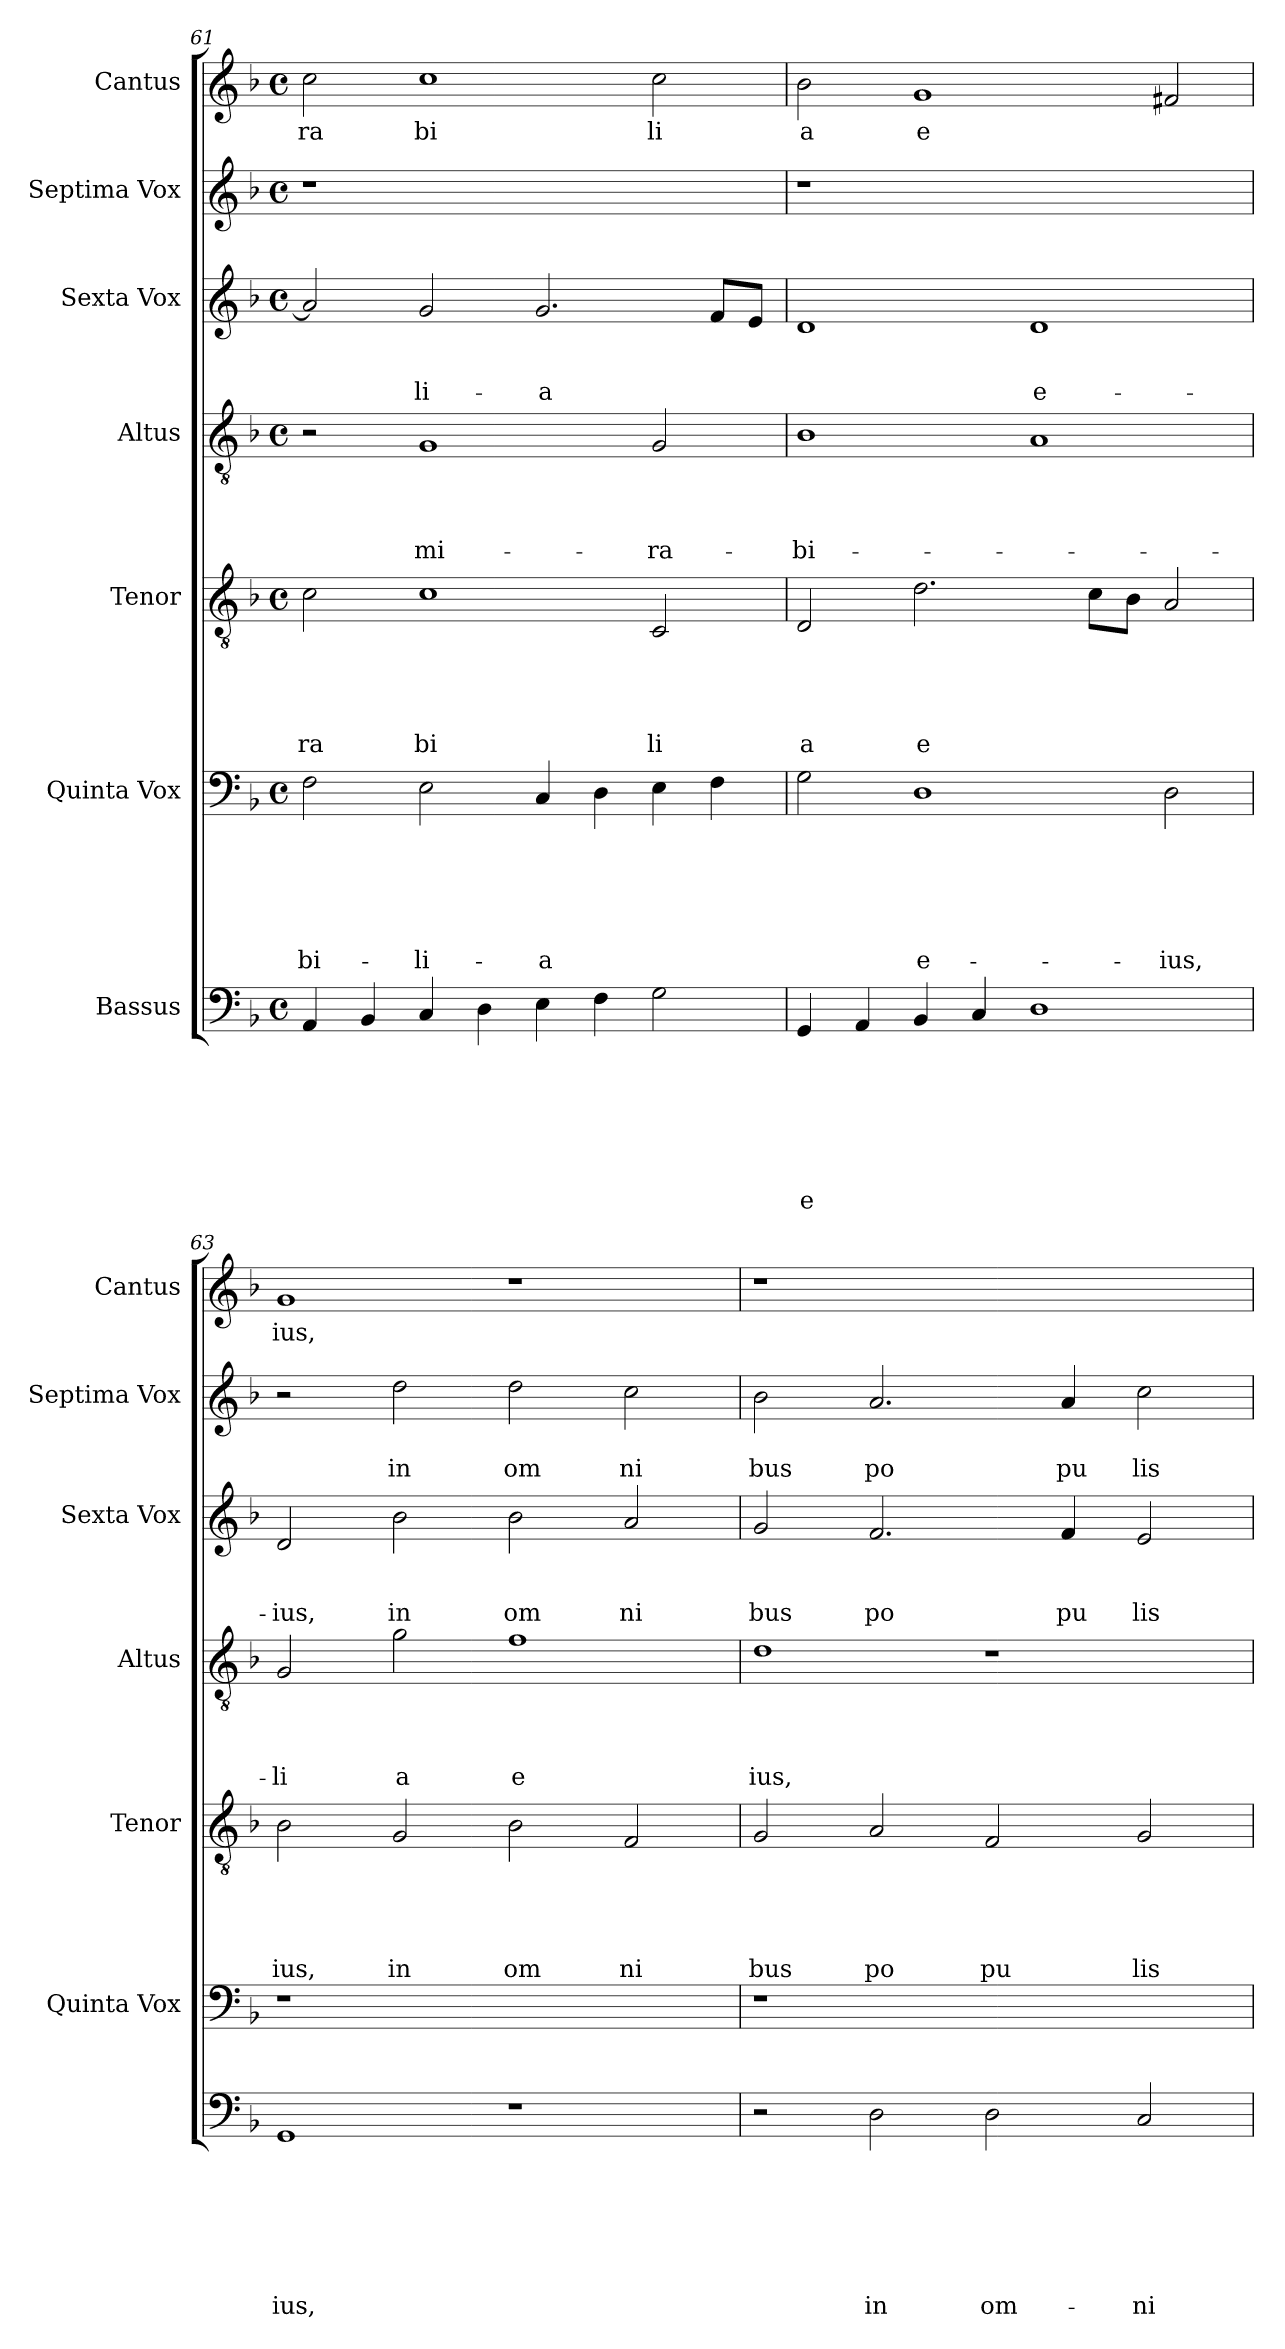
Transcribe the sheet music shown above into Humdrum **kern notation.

**kern	**text	**text	**text	**text	**text	**text	**text	**kern	**text	**text	**text	**text	**text	**text	**kern	**text	**text	**text	**text	**text	**kern	**text	**text	**text	**text	**kern	**text	**text	**text	**kern	**text	**text	**kern	**text
*part7	*part7	*part7	*part7	*part7	*part7	*part7	*part7	*part6	*part6	*part6	*part6	*part6	*part6	*part6	*part5	*part5	*part5	*part5	*part5	*part5	*part4	*part4	*part4	*part4	*part4	*part3	*part3	*part3	*part3	*part2	*part2	*part2	*part1	*part1
*staff7	*staff7	*staff7	*staff7	*staff7	*staff7	*staff7	*staff7	*staff6	*staff6	*staff6	*staff6	*staff6	*staff6	*staff6	*staff5	*staff5	*staff5	*staff5	*staff5	*staff5	*staff4	*staff4	*staff4	*staff4	*staff4	*staff3	*staff3	*staff3	*staff3	*staff2	*staff2	*staff2	*staff1	*staff1
*I"Bassus	*	*	*	*	*	*	*	*I"Quinta Vox	*	*	*	*	*	*	*I"Tenor	*	*	*	*	*	*I"Altus	*	*	*	*	*I"Sexta Vox	*	*	*	*I"Septima Vox	*	*	*I"Cantus	*
*	*	*	*	*	*	*	*	*I'Quinta Vox	*	*	*	*	*	*	*I'Tenor	*	*	*	*	*	*I'Altus	*	*	*	*	*I'Sexta Vox	*	*	*	*I'Septima Vox	*	*	*I'Cantus	*
*clefF4	*	*	*	*	*	*	*	*clefF4	*	*	*	*	*	*	*clefGv2	*	*	*	*	*	*clefGv2	*	*	*	*	*clefG2	*	*	*	*clefG2	*	*	*clefG2	*
*k[b-]	*	*	*	*	*	*	*	*k[b-]	*	*	*	*	*	*	*k[b-]	*	*	*	*	*	*k[b-]	*	*	*	*	*k[b-]	*	*	*	*k[b-]	*	*	*k[b-]	*
*F:	*	*	*	*	*	*	*	*F:	*	*	*	*	*	*	*F:	*	*	*	*	*	*F:	*	*	*	*	*F:	*	*	*	*F:	*	*	*F:	*
*M4/4	*	*	*	*	*	*	*	*M4/4	*	*	*	*	*	*	*M4/4	*	*	*	*	*	*M4/4	*	*	*	*	*M4/4	*	*	*	*M4/4	*	*	*M4/4	*
*met(c)	*	*	*	*	*	*	*	*met(c)	*	*	*	*	*	*	*met(c)	*	*	*	*	*	*met(c)	*	*	*	*	*met(c)	*	*	*	*met(c)	*	*	*met(c)	*
=61	=61	=61	=61	=61	=61	=61	=61	=61	=61	=61	=61	=61	=61	=61	=61	=61	=61	=61	=61	=61	=61	=61	=61	=61	=61	=61	=61	=61	=61	=61	=61	=61	=61	=61
!	!	!	!	!	!	!	!	!	!	!	!	!	!	!LO:LY:b	!	!	!	!	!	!LO:LY:b	!	!	!	!	!	!	!	!	!	!	!	!	!	!LO:LY:b
4AA/	.	.	.	.	.	.	.	2F\	.	.	.	.	.	-bi-	2c\	.	.	.	.	ra	2r	.	.	.	.	2a/]	.	.	.	1r	.	.	2cc\	ra
4BB-/	.	.	.	.	.	.	.	.	.	.	.	.	.	.	.	.	.	.	.	.	.	.	.	.	.	.	.	.	.	.	.	.	.	.
!	!	!	!	!	!	!	!	!	!	!	!	!	!	!LO:LY:b	!	!	!	!	!	!LO:LY:b	!	!	!	!	!LO:LY:b	!	!	!	!LO:LY:b	!	!	!	!	!LO:LY:b
4C/	.	.	.	.	.	.	.	2E\	.	.	.	.	.	-li-	1c	.	.	.	.	bi	1G	.	.	.	mi-	2g/	.	.	-li-	.	.	.	1cc	bi
4D\	.	.	.	.	.	.	.	.	.	.	.	.	.	.	.	.	.	.	.	.	.	.	.	.	.	.	.	.	.	.	.	.	.	.
!	!	!	!	!	!	!	!	!	!	!	!	!	!	!LO:LY:b	!	!	!	!	!	!	!	!	!	!	!	!	!	!	!LO:LY:b	!	!	!	!	!
4E\	.	.	.	.	.	.	.	4C/	.	.	.	.	.	-a	.	.	.	.	.	.	.	.	.	.	.	2.g/	.	.	-a	1ryy	.	.	.	.
4F\	.	.	.	.	.	.	.	4D\	.	.	.	.	.	.	.	.	.	.	.	.	.	.	.	.	.	.	.	.	.	.	.	.	.	.
!	!	!	!	!	!	!	!	!	!	!	!	!	!	!	!	!	!	!	!	!LO:LY:b	!	!	!	!	!LO:LY:b	!	!	!	!	!	!	!	!	!LO:LY:b
2G\	.	.	.	.	.	.	.	4E\	.	.	.	.	.	.	2C/	.	.	.	.	li	2G/	.	.	.	-ra-	.	.	.	.	.	.	.	2cc\	li
.	.	.	.	.	.	.	.	4F\	.	.	.	.	.	.	.	.	.	.	.	.	.	.	.	.	.	8f/L	.	.	.	.	.	.	.	.
.	.	.	.	.	.	.	.	.	.	.	.	.	.	.	.	.	.	.	.	.	.	.	.	.	.	8e/J	.	.	.	.	.	.	.	.
=62	=62	=62	=62	=62	=62	=62	=62	=62	=62	=62	=62	=62	=62	=62	=62	=62	=62	=62	=62	=62	=62	=62	=62	=62	=62	=62	=62	=62	=62	=62	=62	=62	=62	=62
!	!	!	!	!	!	!	!LO:LY:b	!	!	!	!	!	!	!	!	!	!	!	!	!LO:LY:b	!	!	!	!	!LO:LY:b	!	!	!	!	!	!	!	!	!LO:LY:b
4GG/	.	.	.	.	.	.	e	2G\	.	.	.	.	.	.	2D/	.	.	.	.	a	1B-	.	.	.	-bi-	1d	.	.	.	1r	.	.	2b-\	a
4AA/	.	.	.	.	.	.	.	.	.	.	.	.	.	.	.	.	.	.	.	.	.	.	.	.	.	.	.	.	.	.	.	.	.	.
!	!	!	!	!	!	!	!	!	!	!	!	!	!	!LO:LY:b	!	!	!	!	!	!LO:LY:b	!	!	!	!	!	!	!	!	!	!	!	!	!	!LO:LY:b:rj
4BB-/	.	.	.	.	.	.	.	1D	.	.	.	.	.	e-	2.d\	.	.	.	.	e	.	.	.	.	.	.	.	.	.	.	.	.	1g	e
4C/	.	.	.	.	.	.	.	.	.	.	.	.	.	.	.	.	.	.	.	.	.	.	.	.	.	.	.	.	.	.	.	.	.	.
!	!	!	!	!	!	!	!	!	!	!	!	!	!	!	!	!	!	!	!	!	!	!	!	!	!	!	!	!	!LO:LY:b	!	!	!	!	!
1D	.	.	.	.	.	.	.	.	.	.	.	.	.	.	.	.	.	.	.	.	1A	.	.	.	.	1d	.	.	e-	1ryy	.	.	.	.
.	.	.	.	.	.	.	.	.	.	.	.	.	.	.	8c\L	.	.	.	.	.	.	.	.	.	.	.	.	.	.	.	.	.	.	.
.	.	.	.	.	.	.	.	.	.	.	.	.	.	.	8B-\J	.	.	.	.	.	.	.	.	.	.	.	.	.	.	.	.	.	.	.
!	!	!	!	!	!	!	!	!	!	!	!	!	!	!LO:LY:b	!	!	!	!	!	!	!	!	!	!	!	!	!	!	!	!	!	!	!	!
.	.	.	.	.	.	.	.	2D\	.	.	.	.	.	-ius,	2A/	.	.	.	.	.	.	.	.	.	.	.	.	.	.	.	.	.	2f#/	.
!!LO:PB:g=z
=63	=63	=63	=63	=63	=63	=63	=63	=63	=63	=63	=63	=63	=63	=63	=63	=63	=63	=63	=63	=63	=63	=63	=63	=63	=63	=63	=63	=63	=63	=63	=63	=63	=63	=63
!	!	!	!	!	!	!	!LO:LY:b	!	!	!	!	!	!	!	!	!	!	!	!	!LO:LY:b	!	!	!	!	!LO:LY:b	!	!	!	!LO:LY:b	!	!	!	!	!LO:LY:b
1GG	.	.	.	.	.	.	ius,	1r	.	.	.	.	.	.	2B-\	.	.	.	.	ius,	2G/	.	.	.	-li	2d/	.	.	-ius,	2r	.	.	1g	ius,
!	!	!	!	!	!	!	!	!	!	!	!	!	!	!	!	!	!	!	!	!LO:LY:b	!	!	!	!	!LO:LY:b	!	!	!	!LO:LY:b	!	!	!LO:LY:b	!	!
.	.	.	.	.	.	.	.	.	.	.	.	.	.	.	2G/	.	.	.	.	in	2g\	.	.	.	a	2b-\	.	.	in	2dd\	.	in	.	.
!	!	!	!	!	!	!	!	!	!	!	!	!	!	!	!	!	!	!	!	!LO:LY:b	!	!	!	!	!LO:LY:b	!	!	!	!LO:LY:b	!	!	!LO:LY:b	!	!
1r	.	.	.	.	.	.	.	1ryy	.	.	.	.	.	.	2B-\	.	.	.	.	om	1f	.	.	.	e	2b-\	.	.	om	2dd\	.	om	1r	.
!	!	!	!	!	!	!	!	!	!	!	!	!	!	!	!	!	!	!	!	!LO:LY:b	!	!	!	!	!	!	!	!	!LO:LY:b	!	!	!LO:LY:b	!	!
.	.	.	.	.	.	.	.	.	.	.	.	.	.	.	2F/	.	.	.	.	ni	.	.	.	.	.	2a/	.	.	ni	2cc\	.	ni	.	.
=64	=64	=64	=64	=64	=64	=64	=64	=64	=64	=64	=64	=64	=64	=64	=64	=64	=64	=64	=64	=64	=64	=64	=64	=64	=64	=64	=64	=64	=64	=64	=64	=64	=64	=64
!	!	!	!	!	!	!	!	!	!	!	!	!	!	!	!	!	!	!	!	!LO:LY:b	!	!	!	!	!LO:LY:b	!	!	!	!LO:LY:b	!	!	!LO:LY:b	!	!
2r	.	.	.	.	.	.	.	1r	.	.	.	.	.	.	2G/	.	.	.	.	bus	1d	.	.	.	ius,	2g/	.	.	bus	2b-\	.	bus	1r	.
!	!	!	!	!	!	!	!LO:LY:b	!	!	!	!	!	!	!	!	!	!	!	!	!LO:LY:b	!	!	!	!	!	!	!	!	!LO:LY:b	!	!	!LO:LY:b	!	!
2D\	.	.	.	.	.	.	in	.	.	.	.	.	.	.	2A/	.	.	.	.	po	.	.	.	.	.	2.f/	.	.	po	2.a/	.	po	.	.
!	!	!	!	!	!	!	!LO:LY:b	!	!	!	!	!	!	!	!	!	!	!	!	!LO:LY:b	!	!	!	!	!	!	!	!	!	!	!	!	!	!
2D\	.	.	.	.	.	.	om-	1ryy	.	.	.	.	.	.	2F/	.	.	.	.	pu	1r	.	.	.	.	.	.	.	.	.	.	.	1ryy	.
!	!	!	!	!	!	!	!	!	!	!	!	!	!	!	!	!	!	!	!	!	!	!	!	!	!	!	!	!	!LO:LY:b	!	!	!LO:LY:b	!	!
.	.	.	.	.	.	.	.	.	.	.	.	.	.	.	.	.	.	.	.	.	.	.	.	.	.	4f/	.	.	pu	4a/	.	pu	.	.
!	!	!	!	!	!	!	!LO:LY:b	!	!	!	!	!	!	!	!	!	!	!	!	!LO:LY:b	!	!	!	!	!	!	!	!	!LO:LY:b	!	!	!LO:LY:b	!	!
2C/	.	.	.	.	.	.	-ni-	.	.	.	.	.	.	.	2G/	.	.	.	.	lis	.	.	.	.	.	2e/	.	.	lis	2cc\	.	lis	.	.
=	=	=	=	=	=	=	=	=	=	=	=	=	=	=	=	=	=	=	=	=	=	=	=	=	=	=	=	=	=	=	=	=	=	=
*-	*-	*-	*-	*-	*-	*-	*-	*-	*-	*-	*-	*-	*-	*-	*-	*-	*-	*-	*-	*-	*-	*-	*-	*-	*-	*-	*-	*-	*-	*-	*-	*-	*-	*-
